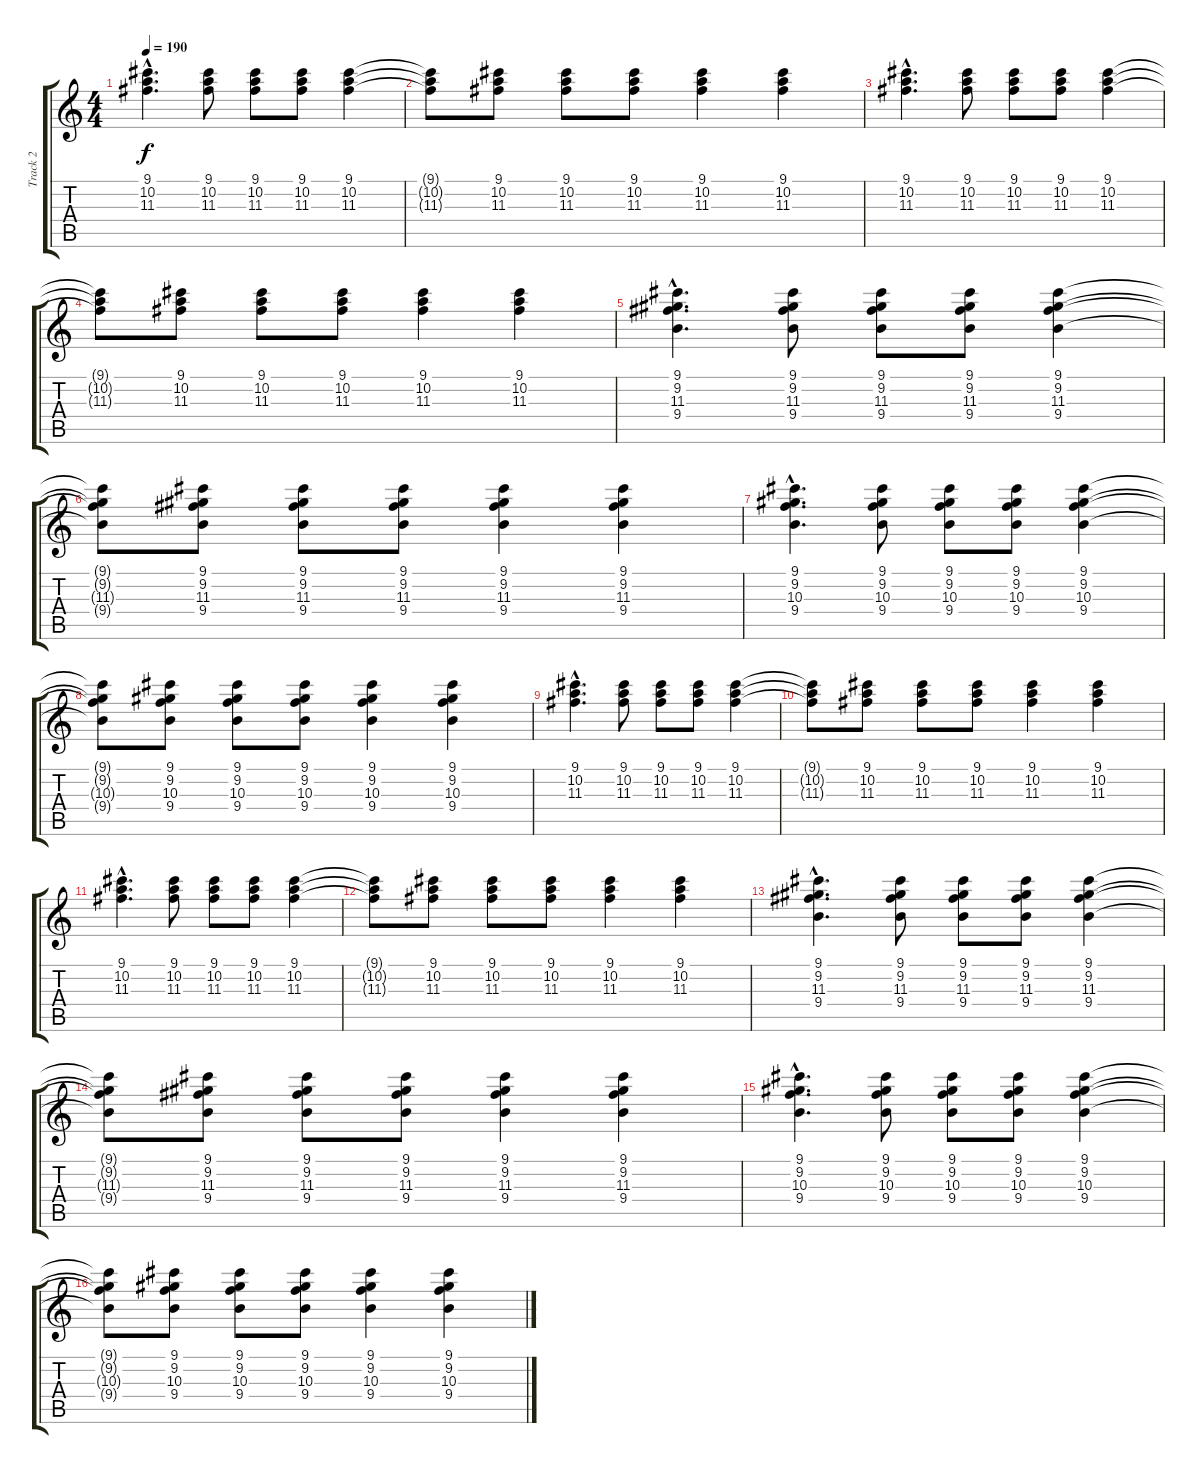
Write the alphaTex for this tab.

\track ("Track 2" "Track 2") {instrument electricguitarclean}
\staff {score tabs}
\tuning (E4 B3 G3 D3 A2 E2) {hide}
\ts (4 4)
\tempo 190
\clef g2
\ks c
(9.1{hac} 10.2{hac} 11.3{hac}).4{d dy f} (9.1 10.2 11.3).8 (9.1 10.2 11.3).8 (9.1 10.2 11.3).8 (9.1 10.2 11.3).4 |
(9.1{t} 10.2{t} 11.3{t}).8 (9.1 10.2 11.3).8 (9.1 10.2 11.3).8 (9.1 10.2 11.3).8 (9.1 10.2 11.3).4 (9.1 10.2 11.3).4 |
(9.1{hac} 10.2{hac} 11.3{hac}).4{d} (9.1 10.2 11.3).8 (9.1 10.2 11.3).8 (9.1 10.2 11.3).8 (9.1 10.2 11.3).4 |
(9.1{t} 10.2{t} 11.3{t}).8 (9.1 10.2 11.3).8 (9.1 10.2 11.3).8 (9.1 10.2 11.3).8 (9.1 10.2 11.3).4 (9.1 10.2 11.3).4 |
(9.1{hac} 9.2{hac} 11.3{hac} 9.4{hac}).4{d} (9.1 9.2 11.3 9.4).8 (9.1 9.2 11.3 9.4).8 (9.1 9.2 11.3 9.4).8 (9.1 9.2 11.3 9.4).4 |
(9.1{t} 9.2{t} 11.3{t} 9.4{t}).8 (9.1 9.2 11.3 9.4).8 (9.1 9.2 11.3 9.4).8 (9.1 9.2 11.3 9.4).8 (9.1 9.2 11.3 9.4).4 (9.1 9.2 11.3 9.4).4 |
(9.1{hac} 9.2{hac} 10.3{hac} 9.4{hac}).4{d} (9.1 9.2 10.3 9.4).8 (9.1 9.2 10.3 9.4).8 (9.1 9.2 10.3 9.4).8 (9.1 9.2 10.3 9.4).4 |
(9.1{t} 9.2{t} 10.3{t} 9.4{t}).8 (9.1 9.2 10.3 9.4).8 (9.1 9.2 10.3 9.4).8 (9.1 9.2 10.3 9.4).8 (9.1 9.2 10.3 9.4).4 (9.1 9.2 10.3 9.4).4 |
(9.1{hac} 10.2{hac} 11.3{hac}).4{d} (9.1 10.2 11.3).8 (9.1 10.2 11.3).8 (9.1 10.2 11.3).8 (9.1 10.2 11.3).4 |
(9.1{t} 10.2{t} 11.3{t}).8 (9.1 10.2 11.3).8 (9.1 10.2 11.3).8 (9.1 10.2 11.3).8 (9.1 10.2 11.3).4 (9.1 10.2 11.3).4 |
(9.1{hac} 10.2{hac} 11.3{hac}).4{d} (9.1 10.2 11.3).8 (9.1 10.2 11.3).8 (9.1 10.2 11.3).8 (9.1 10.2 11.3).4 |
(9.1{t} 10.2{t} 11.3{t}).8 (9.1 10.2 11.3).8 (9.1 10.2 11.3).8 (9.1 10.2 11.3).8 (9.1 10.2 11.3).4 (9.1 10.2 11.3).4 |
(9.1{hac} 9.2{hac} 11.3{hac} 9.4{hac}).4{d} (9.1 9.2 11.3 9.4).8 (9.1 9.2 11.3 9.4).8 (9.1 9.2 11.3 9.4).8 (9.1 9.2 11.3 9.4).4 |
(9.1{t} 9.2{t} 11.3{t} 9.4{t}).8 (9.1 9.2 11.3 9.4).8 (9.1 9.2 11.3 9.4).8 (9.1 9.2 11.3 9.4).8 (9.1 9.2 11.3 9.4).4 (9.1 9.2 11.3 9.4).4 |
(9.1{hac} 9.2{hac} 10.3{hac} 9.4{hac}).4{d} (9.1 9.2 10.3 9.4).8 (9.1 9.2 10.3 9.4).8 (9.1 9.2 10.3 9.4).8 (9.1 9.2 10.3 9.4).4 |
(9.1{t} 9.2{t} 10.3{t} 9.4{t}).8 (9.1 9.2 10.3 9.4).8 (9.1 9.2 10.3 9.4).8 (9.1 9.2 10.3 9.4).8 (9.1 9.2 10.3 9.4).4 (9.1 9.2 10.3 9.4).4
